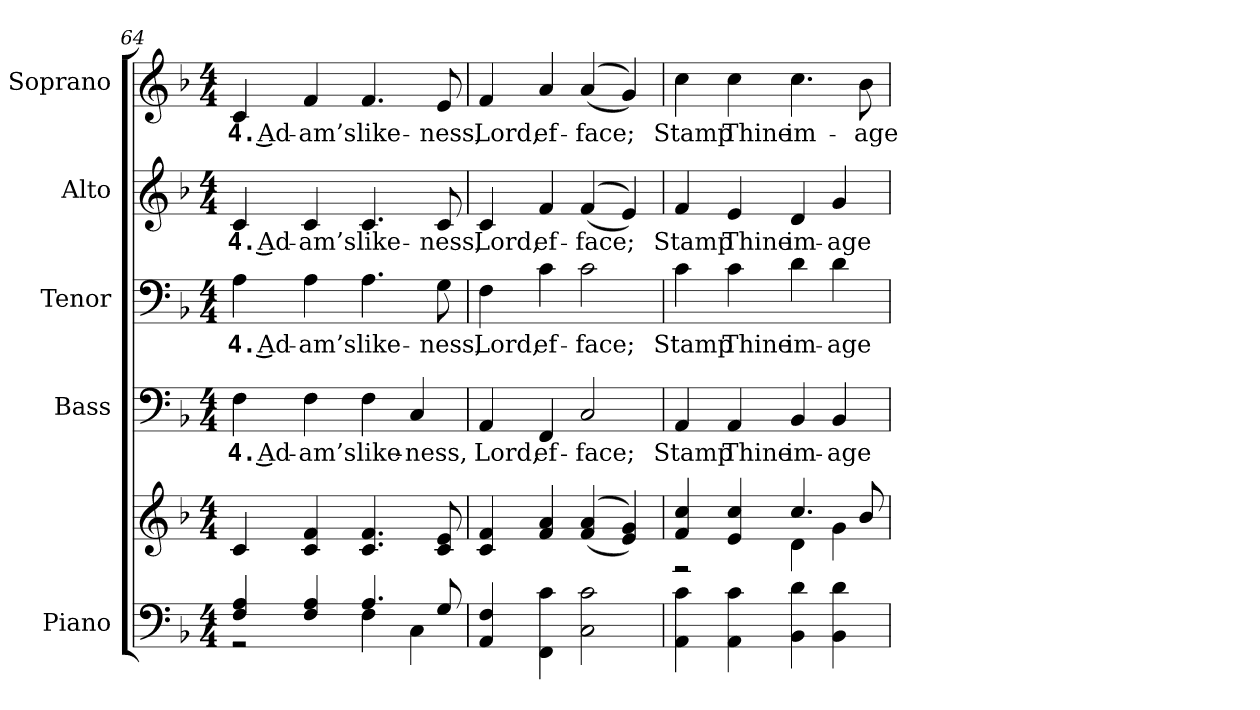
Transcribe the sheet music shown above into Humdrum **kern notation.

**kern	**kern	**kern	**text	**kern	**text	**kern	**text	**kern	**text
*part5	*part5	*part4	*part4	*part3	*part3	*part2	*part2	*part1	*part1
*staff6	*staff5	*staff4	*staff4	*staff3	*staff3	*staff2	*staff2	*staff1	*staff1
*I"Piano	*	*I"Bass	*	*I"Tenor	*	*I"Alto	*	*I"Soprano	*
*I'Pno.	*	*I'B.	*	*I'T.	*	*I'A.	*	*I'S.	*
*clefF4	*clefG2	*clefF4	*	*clefF4	*	*clefG2	*	*clefG2	*
*k[b-]	*k[b-]	*k[b-]	*	*k[b-]	*	*k[b-]	*	*k[b-]	*
*F:	*F:	*F:	*	*F:	*	*F:	*	*F:	*
*M4/4	*M4/4	*M4/4	*	*M4/4	*	*M4/4	*	*M4/4	*
=64	=64	=64	=64	=64	=64	=64	=64	=64	=64
*^	*	*	*	*	*	*	*	*	*
!	!	!	!	!LO:LY:b:color=#000000	!	!	!	!	!	!
!	!	!	!	!	!	!LO:LY:b:color=#000000	!	!	!	!
!	!	!	!	!	!	!	!	!LO:LY:b:color=#000000	!	!
!	!	!	!	!	!	!	!	!	!	!LO:LY:b:color=#000000
4Fi/ 4Ai	2r	4ci/	4Fi\	4. Ad-	4Ai\	4. Ad-	4ci/	4. Ad-	4ci/	4. Ad-
!	!	!	!	!LO:LY:b:color=#000000	!	!	!	!	!	!
!	!	!	!	!	!	!LO:LY:b:color=#000000	!	!	!	!
!	!	!	!	!	!	!	!	!LO:LY:b:color=#000000	!	!
!	!	!	!	!	!	!	!	!	!	!LO:LY:b:color=#000000
4Fi/ 4Ai	.	4ci/ 4fi	4Fi\	-am’s	4Ai\	-am’s	4ci/	-am’s	4fi/	-am’s
!	!	!	!	!LO:LY:b:color=#000000	!	!	!	!	!	!
!	!	!	!	!	!	!LO:LY:b:color=#000000	!	!	!	!
!	!	!	!	!	!	!	!	!LO:LY:b:color=#000000	!	!
!	!	!	!	!	!	!	!	!	!	!LO:LY:b:color=#000000
4.Ai/	4Fi\	4.ci/ 4.fi	4Fi\	like-	4.Ai\	like-	4.ci/	like-	4.fi/	like-
!	!	!	!	!LO:LY:b:color=#000000	!	!	!	!	!	!
.	4Ci\	.	4Ci/	-ness,	.	.	.	.	.	.
!	!	!	!	!	!	!LO:LY:b:color=#000000	!	!	!	!
!	!	!	!	!	!	!	!	!LO:LY:b:color=#000000	!	!
!	!	!	!	!	!	!	!	!	!	!LO:LY:b:color=#000000
8Gi/	.	8ci/ 8ei	.	.	8Gi\	-ness,	8ci/	-ness,	8ei/	-ness,
*v	*v	*	*	*	*	*	*	*	*	*
!!LO:PB:g=z
=65	=65	=65	=65	=65	=65	=65	=65	=65	=65
!	!	!	!LO:LY:b:color=#000000	!	!	!	!	!	!
!	!	!	!	!	!LO:LY:b:color=#000000	!	!	!	!
!	!	!	!	!	!	!	!LO:LY:b:color=#000000	!	!
!	!	!	!	!	!	!	!	!	!LO:LY:b:color=#000000
4AAi/ 4Fi	4ci/ 4fi	4AAi/	Lord,	4Fi\	Lord,	4ci/	Lord,	4fi/	Lord,
!	!	!	!LO:LY:b:color=#000000	!	!	!	!	!	!
!	!	!	!	!	!LO:LY:b:color=#000000	!	!	!	!
!	!	!	!	!	!	!	!LO:LY:b:color=#000000	!	!
!	!	!	!	!	!	!	!	!	!LO:LY:b:color=#000000
4FFi\ 4ci	4fi/ 4ai	4FFi/	ef-	4ci\	ef-	4fi/	ef-	4ai/	ef-
!	!	!	!LO:LY:b:color=#000000	!	!	!	!	!	!
!	!	!	!	!	!LO:LY:b:color=#000000	!	!	!	!
!	!	!	!	!	!	!	!LO:LY:b:color=#000000	!	!
!	!	!	!	!	!	!	!	!	!LO:LY:b:color=#000000
2Ci\ 2ci	((4fi/ 4ai	2Ci/	-face;	2ci\	-face;	((4fi/	-face;	((4ai/	-face;
.	4ei/ 4gi))	.	.	.	.	4ei/))	.	4gi/))	.
=66	=66	=66	=66	=66	=66	=66	=66	=66	=66
*	*^	*	*	*	*	*	*	*	*
!	!	!	!	!LO:LY:b:color=#000000	!	!	!	!	!	!
!	!	!	!	!	!	!LO:LY:b:color=#000000	!	!	!	!
!	!	!	!	!	!	!	!	!LO:LY:b:color=#000000	!	!
!	!	!	!	!	!	!	!	!	!	!LO:LY:b:color=#000000
4AAi\ 4ci	4fi/ 4cci	2r	4AAi/	Stamp	4ci\	Stamp	4fi/	Stamp	4cci\	Stamp
!	!	!	!	!LO:LY:b:color=#000000	!	!	!	!	!	!
!	!	!	!	!	!	!LO:LY:b:color=#000000	!	!	!	!
!	!	!	!	!	!	!	!	!LO:LY:b:color=#000000	!	!
!	!	!	!	!	!	!	!	!	!	!LO:LY:b:color=#000000
4AAi\ 4ci	4ei/ 4cci	.	4AAi/	Thine	4ci\	Thine	4ei/	Thine	4cci\	Thine
!	!	!	!	!LO:LY:b:color=#000000	!	!	!	!	!	!
!	!	!	!	!	!	!LO:LY:b:color=#000000	!	!	!	!
!	!	!	!	!	!	!	!	!LO:LY:b:color=#000000	!	!
!	!	!	!	!	!	!	!	!	!	!LO:LY:b:color=#000000
4BB-i\ 4di	4.cci/	4di\	4BB-i/	im-	4di\	im-	4di/	im-	4.cci\	im-
!	!	!	!	!LO:LY:b:color=#000000	!	!	!	!	!	!
!	!	!	!	!	!	!LO:LY:b:color=#000000	!	!	!	!
!	!	!	!	!	!	!	!	!LO:LY:b:color=#000000	!	!
4BB-i\ 4di	.	4gi\	4BB-i/	-age	4di\	-age	4gi/	-age	.	.
!	!	!	!	!	!	!	!	!	!	!LO:LY:b:color=#000000
.	8b-i/	.	.	.	.	.	.	.	8b-i\	-age
*	*v	*v	*	*	*	*	*	*	*	*
=	=	=	=	=	=	=	=	=	=
*-	*-	*-	*-	*-	*-	*-	*-	*-	*-
